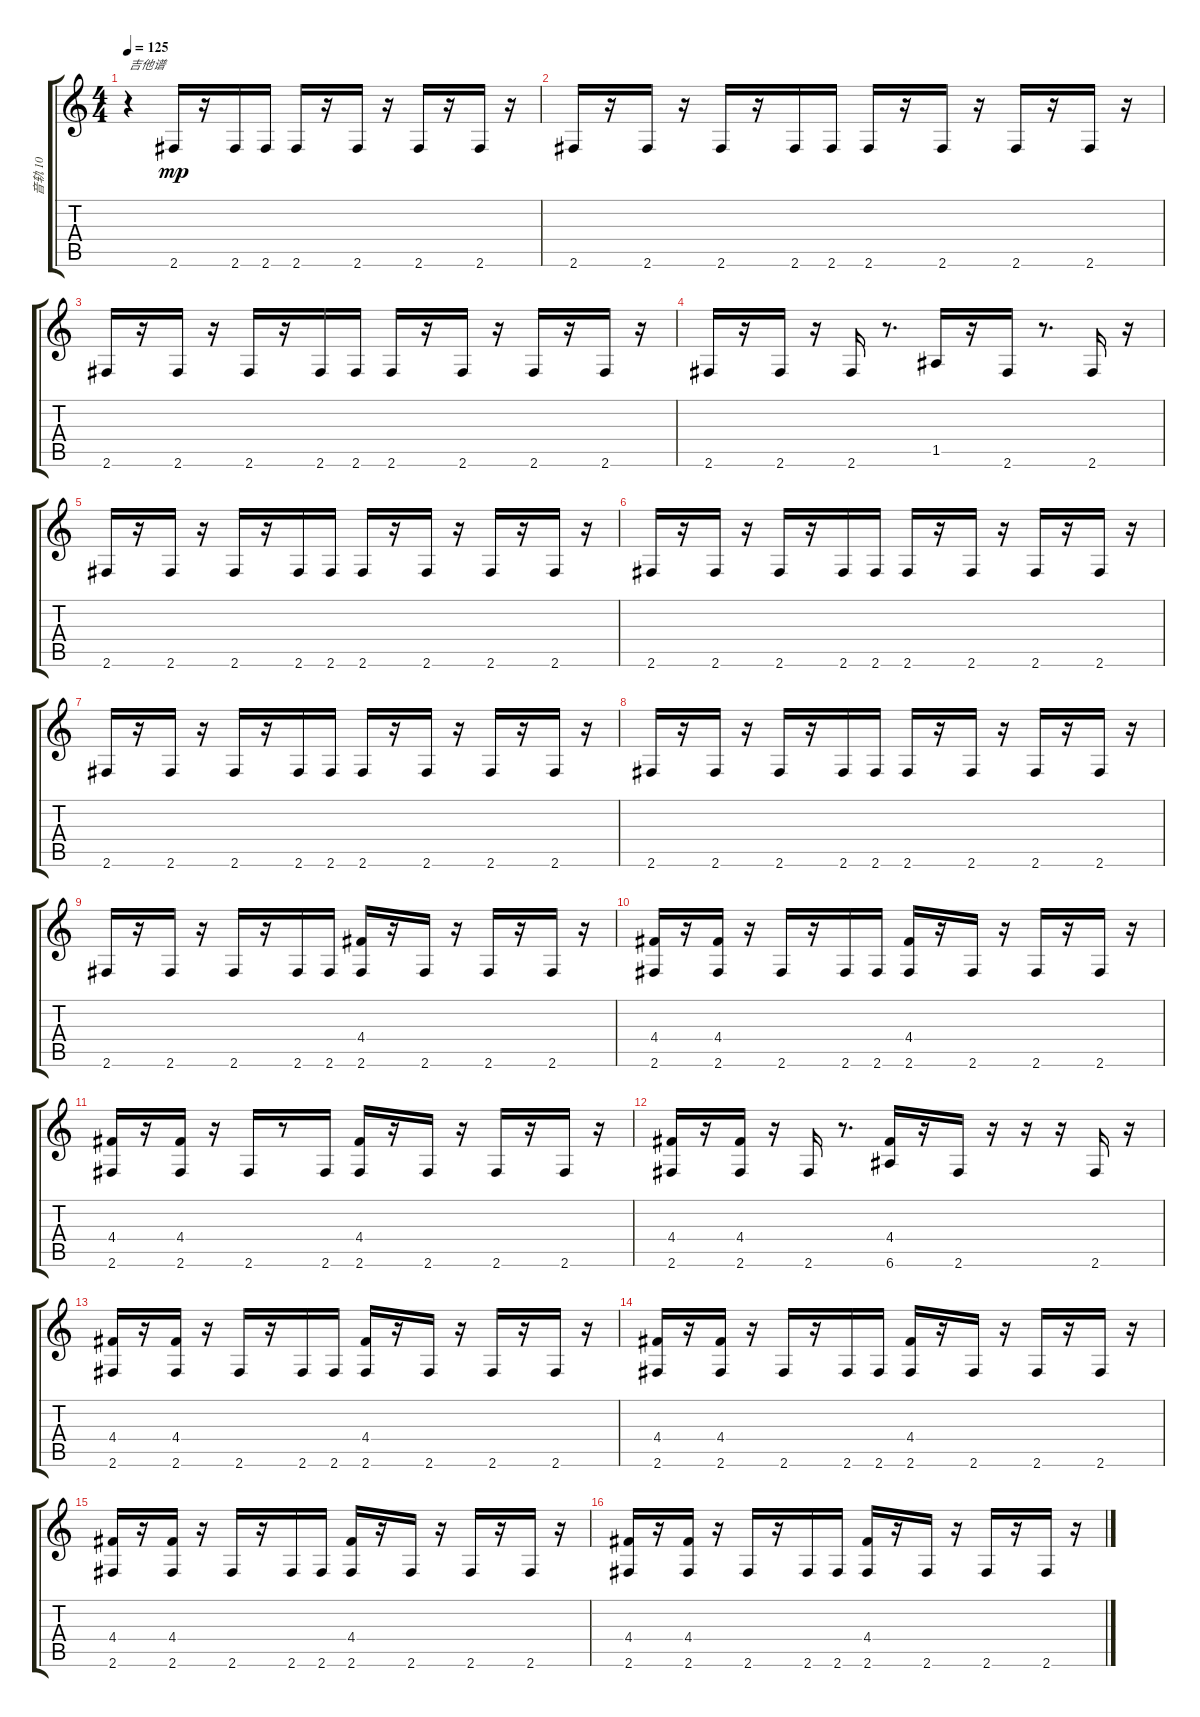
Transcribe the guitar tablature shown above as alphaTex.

\track ("音轨 10" "音轨 10") {instrument acousticguitarnylon}
\staff {score tabs}
\tuning (E4 B3 G3 D3 A2 E2) {hide}
\ts (4 4)
\tempo 125
\clef g2
\ks c
r.4{txt "吉他谱" dy mp instrument acousticguitarnylon} 2.6.16 r.16 2.6.16 2.6.16 2.6.16 r.16 2.6.16 r.16 2.6.16 r.16 2.6.16 r.16 |
2.6.16 r.16 2.6.16 r.16 2.6.16 r.16 2.6.16 2.6.16 2.6.16 r.16 2.6.16 r.16 2.6.16 r.16 2.6.16 r.16 |
2.6.16 r.16 2.6.16 r.16 2.6.16 r.16 2.6.16 2.6.16 2.6.16 r.16 2.6.16 r.16 2.6.16 r.16 2.6.16 r.16 |
2.6.16 r.16 2.6.16 r.16 2.6.16 r.8{d} 1.5.16 r.16 2.6.16 r.8{d} 2.6.16 r.16 |
2.6.16 r.16 2.6.16 r.16 2.6.16 r.16 2.6.16 2.6.16 2.6.16 r.16 2.6.16 r.16 2.6.16 r.16 2.6.16 r.16 |
2.6.16 r.16 2.6.16 r.16 2.6.16 r.16 2.6.16 2.6.16 2.6.16 r.16 2.6.16 r.16 2.6.16 r.16 2.6.16 r.16 |
2.6.16 r.16 2.6.16 r.16 2.6.16 r.16 2.6.16 2.6.16 2.6.16 r.16 2.6.16 r.16 2.6.16 r.16 2.6.16 r.16 |
2.6.16 r.16 2.6.16 r.16 2.6.16 r.16 2.6.16 2.6.16 2.6.16 r.16 2.6.16 r.16 2.6.16 r.16 2.6.16 r.16 |
2.6.16 r.16 2.6.16 r.16 2.6.16 r.16 2.6.16 2.6.16 (4.4 2.6).16 r.16 2.6.16 r.16 2.6.16 r.16 2.6.16 r.16 |
(4.4 2.6).16 r.16 (4.4 2.6).16 r.16 2.6.16 r.16 2.6.16 2.6.16 (4.4 2.6).16 r.16 2.6.16 r.16 2.6.16 r.16 2.6.16 r.16 |
(4.4 2.6).16 r.16 (4.4 2.6).16 r.16 2.6.16 r.8 2.6.16 (4.4 2.6).16 r.16 2.6.16 r.16 2.6.16 r.16 2.6.16 r.16 |
(4.4 2.6).16 r.16 (4.4 2.6).16 r.16 2.6.16 r.8{d} (4.4 6.6).16 r.16 2.6.16 r.16 r.16 r.16 2.6.16 r.16 |
(4.4 2.6).16 r.16 (4.4 2.6).16 r.16 2.6.16 r.16 2.6.16 2.6.16 (4.4 2.6).16 r.16 2.6.16 r.16 2.6.16 r.16 2.6.16 r.16 |
(4.4 2.6).16 r.16 (4.4 2.6).16 r.16 2.6.16 r.16 2.6.16 2.6.16 (4.4 2.6).16 r.16 2.6.16 r.16 2.6.16 r.16 2.6.16 r.16 |
(4.4 2.6).16 r.16 (4.4 2.6).16 r.16 2.6.16 r.16 2.6.16 2.6.16 (4.4 2.6).16 r.16 2.6.16 r.16 2.6.16 r.16 2.6.16 r.16 |
(4.4 2.6).16 r.16 (4.4 2.6).16 r.16 2.6.16 r.16 2.6.16 2.6.16 (4.4 2.6).16 r.16 2.6.16 r.16 2.6.16 r.16 2.6.16 r.16
